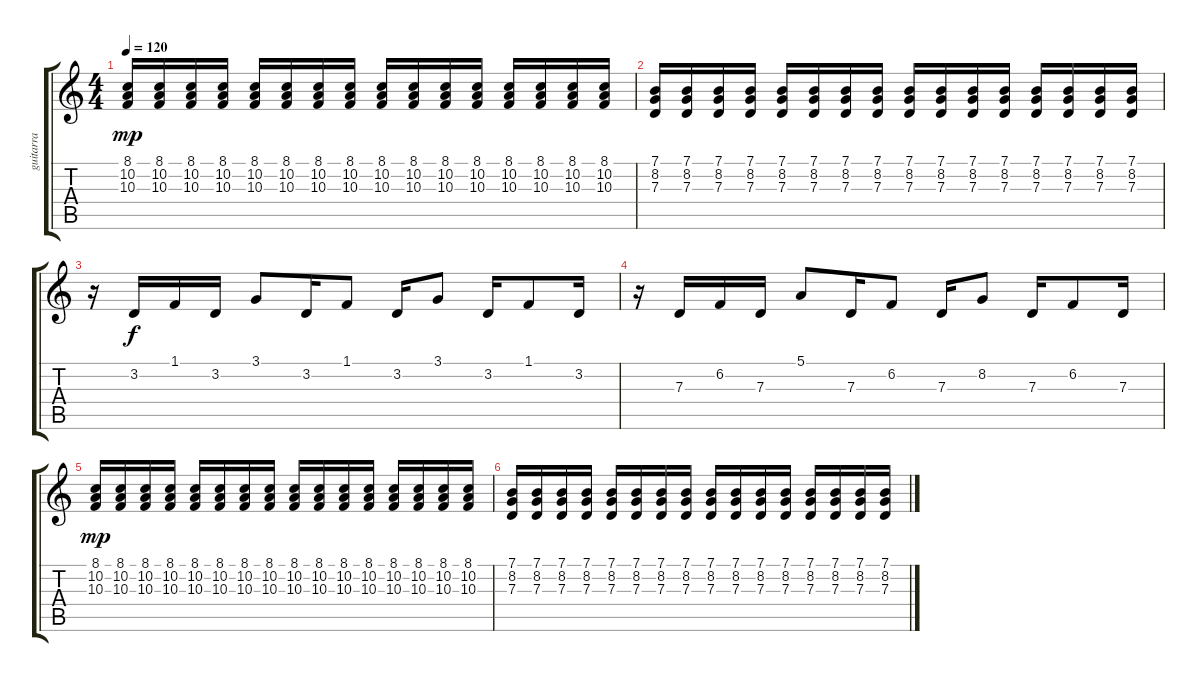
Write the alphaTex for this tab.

\track ("guitarra" "guitarra") {instrument sitar}
\staff {score tabs}
\tuning (E4 B3 G3 D3 A2 E2) {hide}
\ts (4 4)
\tempo 120
\clef g2
\ks c
(8.1 10.2 10.3).16{dy mp} (8.1 10.2 10.3).16 (8.1 10.2 10.3).16 (8.1 10.2 10.3).16 (8.1 10.2 10.3).16 (8.1 10.2 10.3).16 (8.1 10.2 10.3).16 (8.1 10.2 10.3).16 (8.1 10.2 10.3).16 (8.1 10.2 10.3).16 (8.1 10.2 10.3).16 (8.1 10.2 10.3).16 (8.1 10.2 10.3).16 (8.1 10.2 10.3).16 (8.1 10.2 10.3).16 (8.1 10.2 10.3).16 |
(7.1 8.2 7.3).16 (7.1 8.2 7.3).16 (7.1 8.2 7.3).16 (7.1 8.2 7.3).16 (7.1 8.2 7.3).16 (7.1 8.2 7.3).16 (7.1 8.2 7.3).16 (7.1 8.2 7.3).16 (7.1 8.2 7.3).16 (7.1 8.2 7.3).16 (7.1 8.2 7.3).16 (7.1 8.2 7.3).16 (7.1 8.2 7.3).16 (7.1 8.2 7.3).16 (7.1 8.2 7.3).16 (7.1 8.2 7.3).16 |
r.16 3.2.16{dy f} 1.1.16 3.2.16 3.1.8 3.2.16 1.1.8 3.2.16 3.1.8 3.2.16 1.1.8 3.2.16 |
r.16 7.3.16 6.2.16 7.3.16 5.1.8 7.3.16 6.2.8 7.3.16 8.2.8 7.3.16 6.2.8 7.3.16 |
(8.1 10.2 10.3).16{dy mp} (8.1 10.2 10.3).16 (8.1 10.2 10.3).16 (8.1 10.2 10.3).16 (8.1 10.2 10.3).16 (8.1 10.2 10.3).16 (8.1 10.2 10.3).16 (8.1 10.2 10.3).16 (8.1 10.2 10.3).16 (8.1 10.2 10.3).16 (8.1 10.2 10.3).16 (8.1 10.2 10.3).16 (8.1 10.2 10.3).16 (8.1 10.2 10.3).16 (8.1 10.2 10.3).16 (8.1 10.2 10.3).16 |
(7.1 8.2 7.3).16 (7.1 8.2 7.3).16 (7.1 8.2 7.3).16 (7.1 8.2 7.3).16 (7.1 8.2 7.3).16 (7.1 8.2 7.3).16 (7.1 8.2 7.3).16 (7.1 8.2 7.3).16 (7.1 8.2 7.3).16 (7.1 8.2 7.3).16 (7.1 8.2 7.3).16 (7.1 8.2 7.3).16 (7.1 8.2 7.3).16 (7.1 8.2 7.3).16 (7.1 8.2 7.3).16 (7.1 8.2 7.3).16
